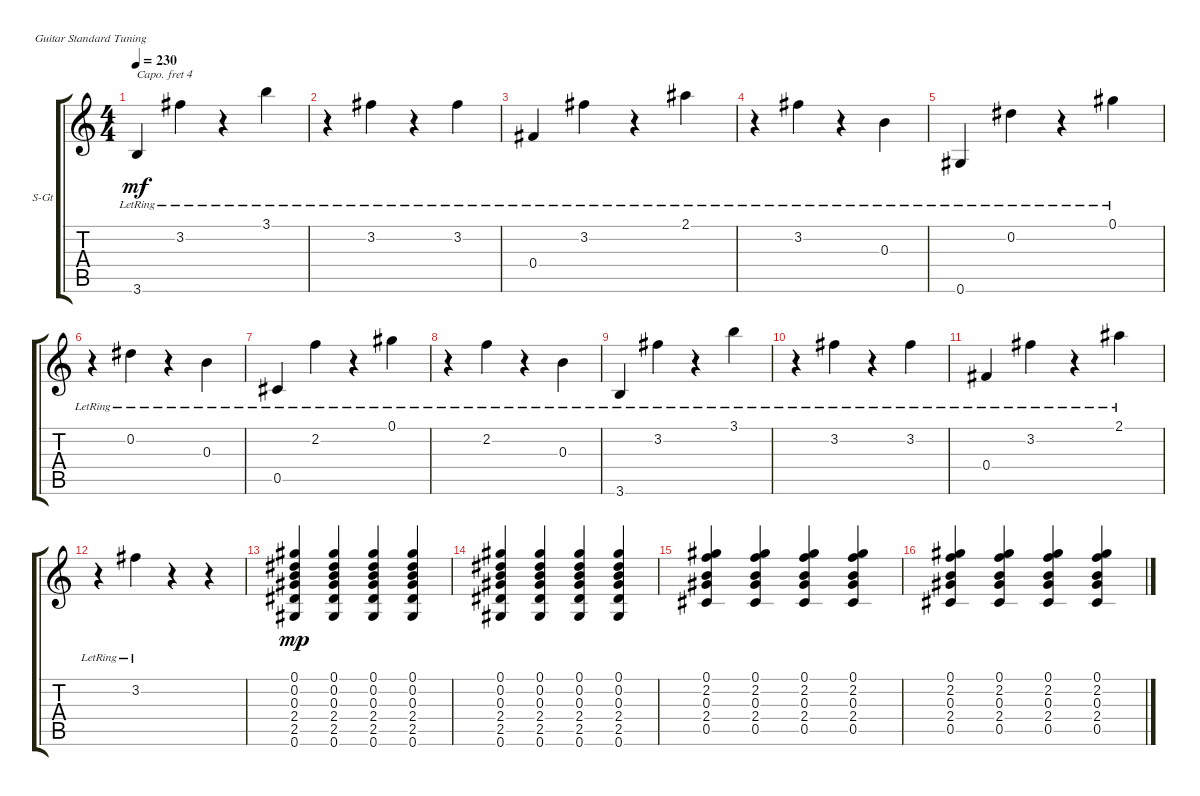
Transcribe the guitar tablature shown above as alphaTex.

\defaultSystemsLayout 4
\bracketExtendMode groupsimilarinstruments
\firstSystemTrackNameOrientation horizontal
\otherSystemsTrackNameOrientation horizontal
\track ("Gibson EJ-200 (Matthew)" "S-Gt") {instrument acousticguitarsteel}
\staff {score tabs}
\capo 4
\tuning (E4 B3 G3 D3 A2 E2)
\ts (4 4)
\tempo 230
\clef g2
\ks c
3.6{lr}.4{dy mf} 3.2{lr}.4 r.4 3.1{lr}.4 |
r.4 3.2{lr}.4 r.4 3.2{lr}.4 |
0.4{lr}.4 3.2{lr}.4 r.4 2.1{lr}.4 |
r.4 3.2{lr}.4 r.4 0.3{lr}.4 |
0.6{lr}.4 0.2{lr}.4 r.4 0.1{lr}.4 |
r.4 0.2{lr}.4 r.4 0.3{lr}.4 |
0.5{lr}.4 2.2{lr}.4 r.4 0.1{lr}.4 |
r.4 2.2{lr}.4 r.4 0.3{lr}.4 |
3.6{lr}.4 3.2{lr}.4 r.4 3.1{lr}.4 |
r.4 3.2{lr}.4 r.4 3.2{lr}.4 |
0.4{lr}.4 3.2{lr}.4 r.4 2.1{lr}.4 |
r.4 3.2{lr}.4 r.4 r.4 |
(0.6 2.5 2.4 0.3 0.2 0.1).4{dy mp} (0.1 0.2 0.3 2.4 2.5 0.6).4 (0.6 2.5 2.4 0.3 0.2 0.1).4 (0.1 0.2 0.3 2.4 2.5 0.6).4 |
(0.6 2.5 2.4 0.3 0.2 0.1).4 (0.6 2.5 2.4 0.3 0.2 0.1).4 (0.6 2.5 2.4 0.3 0.2 0.1).4 (0.6 2.5 2.4 0.3 0.2 0.1).4 |
(0.5 2.4 0.3 2.2 0.1).4 (0.1 2.2 0.3 2.4 0.5).4 (0.1 2.2 0.3 2.4 0.5).4 (0.1 2.2 0.3 2.4 0.5).4 |
(0.5 2.4 0.3 2.2 0.1).4 (0.1 2.2 0.3 2.4 0.5).4 (0.1 2.2 0.3 2.4 0.5).4 (0.1 2.2 0.3 2.4 0.5).4
